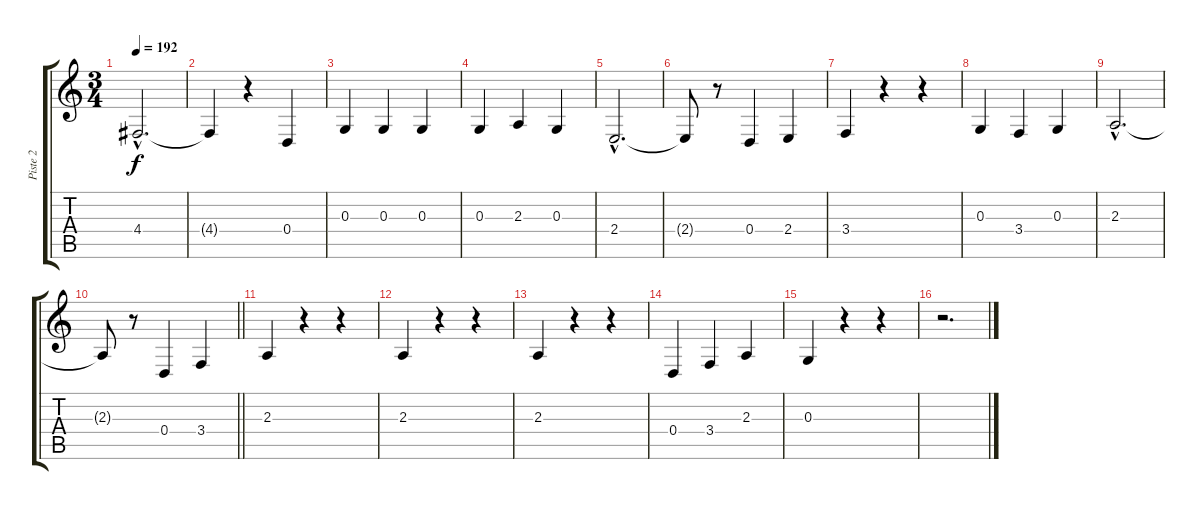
\track ("Piste 2" "Piste 2") {instrument trombone}
\staff {score tabs}
\tuning (E4 B3 G3 D3 A2 E2) {hide}
\ts (3 4)
\tempo 192
\clef g2
\ks c
4.4{hac}.2{d dy f} |
4.4{t}.4 r.4 0.4.4 |
0.3.4 0.3.4 0.3.4 |
0.3.4 2.3.4 0.3.4 |
2.4{hac}.2{d} |
2.4{t}.8 r.8 0.4.4 2.4.4 |
3.4.4 r.4 r.4 |
0.3.4 3.4.4 0.3.4 |
2.3{hac}.2{d} |
\barLineRight lightlight
2.3{t}.8 r.8 0.4.4 3.4.4 |
2.3.4 r.4 r.4 |
2.3.4 r.4 r.4 |
2.3.4 r.4 r.4 |
0.4.4 3.4.4 2.3.4 |
0.3.4 r.4 r.4 |
r.2{d}
